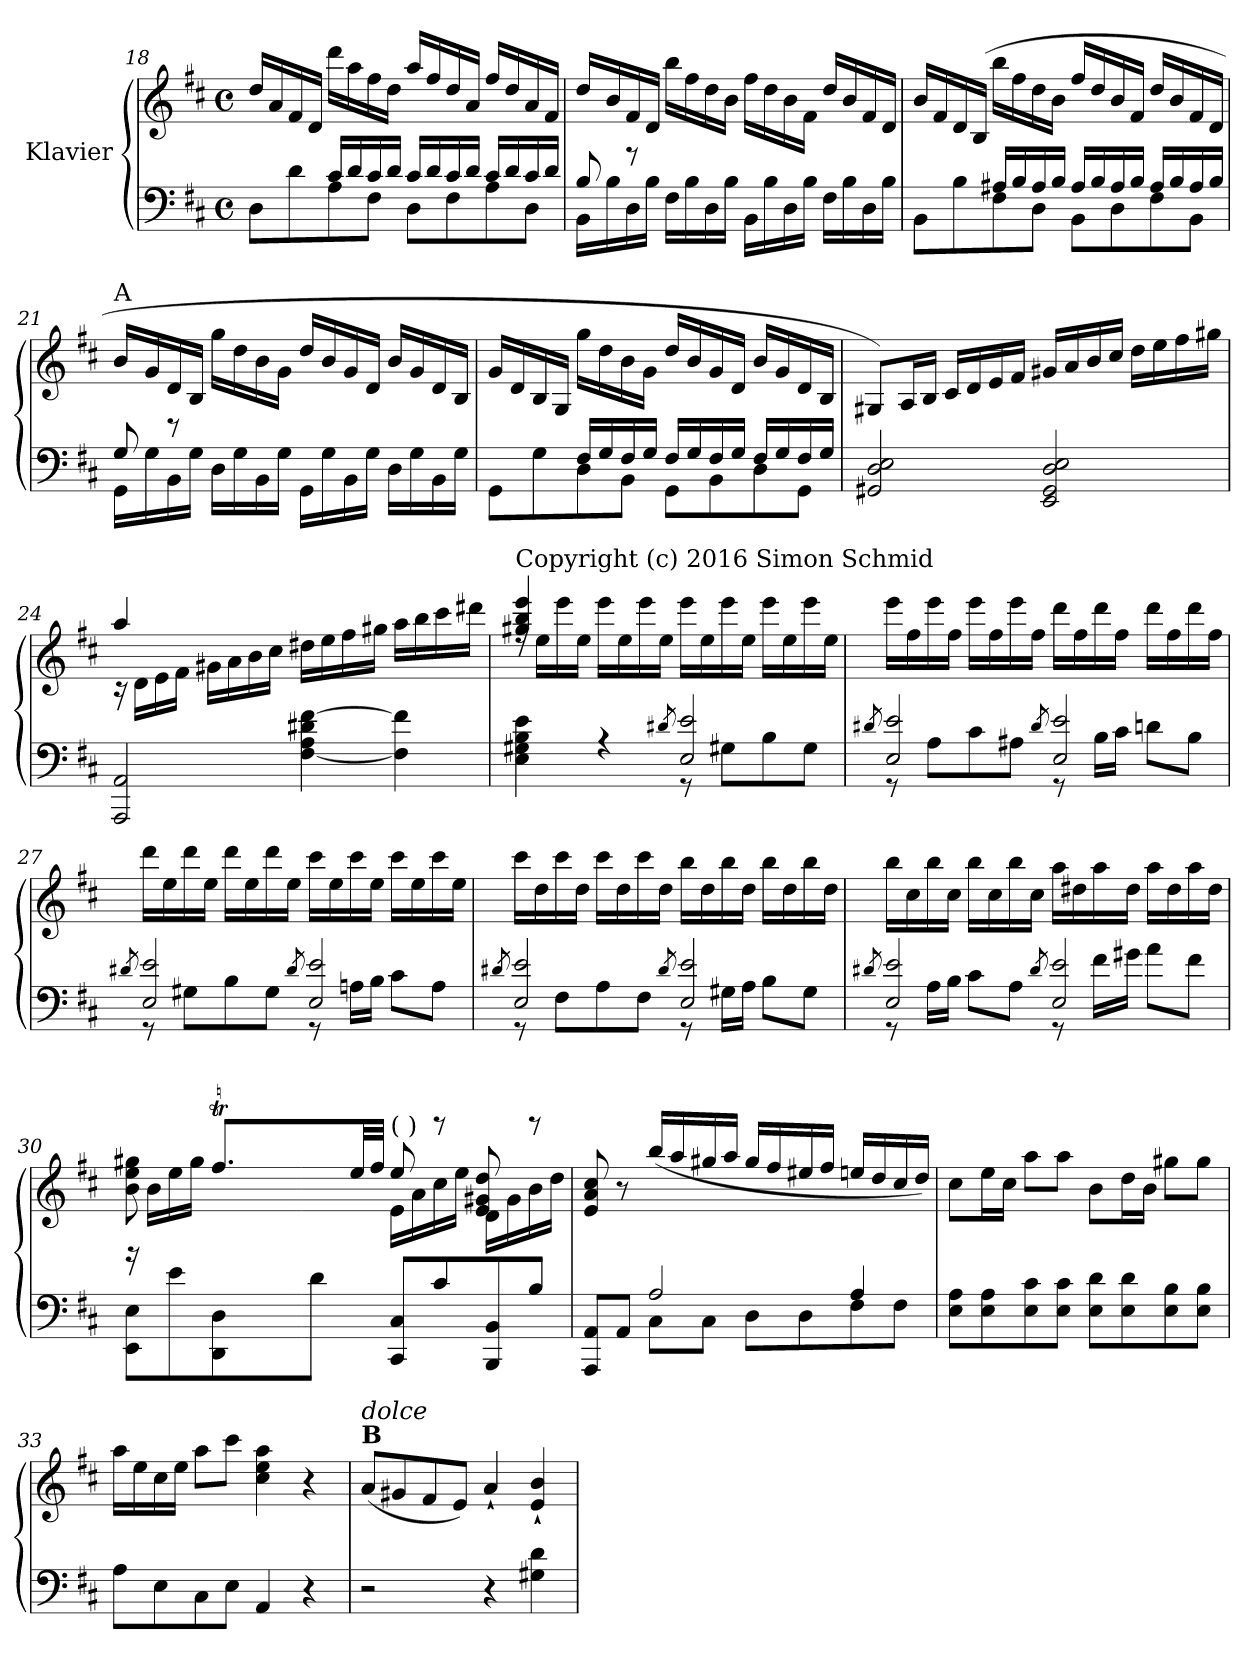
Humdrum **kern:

**kern	**kern
*part1	*part1
*staff2	*staff1
*I"Klavier	*
*clefF4	*clefG2
*k[f#c#]	*k[f#c#]
*M4/4	*M4/4
*met(c)	*met(c)
=18	=18
*^	*
4ryy	8D\L	16dd/LL
.	.	16a/
.	8d\	16f#/
.	.	(16d/JJ
16c#/LL)	8A\	16ddd\LL
16d/	.	16aa\
16c#/	8F#\J	16ff#\
16d/JJ	.	16dd\JJ
16c#/LL	8D\L	16aa/LL
16d/	.	16ff#/
16c#/	8F#\	16dd/
16d/JJ	.	16a/JJ
16c#/LL	8A\	16ff#/LL
16d/	.	16dd/
16c#/	8D\J	16a/
16d/JJ	.	16f#/JJ
!!LO:LB:g=z
=19	=19	=19
8B/	16BB\LL	16dd/LL
.	16B\	16b/
8r	16D\	16f#/
.	16B\JJ	16d/JJ
4ryy	16F#\LL	16bb\LL
.	16B\	16ff#\
.	16D\	16dd\
.	16B\JJ	16b\JJ
2ryy	16BB\LL	16ff#\LL
.	16B\	16dd\
.	16D\	16b\
.	16B\JJ	16f#\JJ
.	16F#\LL	16dd/LL
.	16B\	16b/
.	16D\	16f#/
.	16B\JJ	16d/JJ
=20	=20	=20
4rGGyy	8BB\L	16b/LL
.	.	16f#/
.	8B\	16d/
.	.	(16B/JJ
16A#X/LL)	8F#\	16bb\LL
16B/	.	16ff#\
16A#/	8D\J	16dd\
16B/JJ	.	16b\JJ
16A#/LL	8BB\L	16ff#/LL
16B/	.	16dd/
16A#/	8D\	16b/
16B/JJ	.	16f#/JJ
16A#/LL	8F#\	16dd/LL
16B/	.	16b/
16A#/	8BB\J	16f#/
16B/JJ	.	16d/JJ
!!LO:LB:g=z
=21	=21	=21
!	!	!LO:TX:a:t=A
8G/	16GG\LL	16b/LL
.	16G\	16g/
8r	16BB\	16d/
.	16G\JJ	16B/JJ
4ryy	16D\LL	16gg\LL
.	16G\	16dd\
.	16BB\	16b\
.	16G\JJ	16g\JJ
2ryy	16GG\LL	16dd/LL
.	16G\	16b/
.	16BB\	16g/
.	16G\JJ	16d/JJ
.	16D\LL	16b/LL
.	16G\	16g/
.	16BB\	16d/
.	16G\JJ	16B/JJ
=22	=22	=22
4rFyy	8GG\L	16g/LL
.	.	16d/
.	8G\	16B/
.	.	16G/JJ
16F#/LL	8D\	16gg\LL
16G/	.	16dd\
16F#/	8BB\J	16b\
16G/JJ	.	16g\JJ
16F#/LL	8GG\L	16dd/LL
16G/	.	16b/
16F#/	8BB\	16g/
16G/JJ	.	16d/JJ
16F#/LL	8D\	16b/LL
16G/	.	16g/
16F#/	8GG\J	16d/
(>16G/JJ	.	16B/JJ
*v	*v	*
!!LO:LB:g=z
=23	=23
2GG#X/ 2D/ 2E/	8G#X/L)
.	16A/L
.	16B/JJ
.	16c#/LL
.	16d/
.	16e/
.	16f#/JJ
2EE/ 2GG#/ 2D/ 2E/	16g#X/LL
.	16a/
.	16b/
.	16cc#/JJ
.	16dd\LL
.	16ee\
.	16ff#\
.	16gg#X\JJ
=24	=24
*	*^
2AAA/ 2AA/	4aa/	16r
.	.	16d\LL
.	.	16e\
.	.	16f#\JJ
.	4ryy	16g#X\LL
.	.	16a\
.	.	16b\
.	.	16cc#\JJ
[4F#\ 4A\ 4d#X\ [4f#\	2ryy	16dd#X\LL
.	.	16ee\
.	.	16ff#\
.	.	16gg#X\JJ
4F#\] 4f#\]	.	16aa\LL
.	.	16bb\
.	.	16ccc#\
.	.	16ddd#X\JJ
!!LO:LB:g=z	!!
=25	=25	=25
*^	*	*
!	!	!LO:TX:a:t=Copyright (c) 2016 Simon Schmid	!
4rcyy	4E\ 4G#X\ 4B\ 4e\	4gg#X/ 4bb/ 4eee/	16rff
.	.	.	16ee\LL
.	.	.	16eee\
.	.	.	16ee\JJ
4rAyy	4rA	4ryy	16eee\LL
.	.	.	16ee\
.	.	.	16eee\
.	.	.	16ee\JJ
8qd#X/	.	.	.
2E/ 2e/	8r	2ryy	16eee\LL
.	.	.	16ee\
.	8G#X\L	.	16eee\
.	.	.	16ee\JJ
.	8B\	.	16eee\LL
.	.	.	16ee\
.	8G#\J	.	16eee\
.	.	.	16ee\JJ
*	*	*v	*v
=26	=26	=26
8qd#X/	.	.
2E/ 2e/	8r	16eee\LL
.	.	16ff#\
.	8A\L	16eee\
.	.	16ff#\JJ
.	8c#\	16eee\LL
.	.	16ff#\
.	8A#X\J	16eee\
.	.	16ff#\JJ
8qd#/	.	.
2E/ 2e/	8r	16ddd\LL
.	.	16ff#\
.	16B\LL	16ddd\
.	16c#\JJ	16ff#\JJ
.	8dn\L	16ddd\LL
.	.	16ff#\
.	8B\J	16ddd\
.	.	16ff#\JJ
!!LO:PB:g=z
=27	=27	=27
8qd#X/	.	.
2E/ 2e/	8r	16ddd\LL
.	.	16ee\
.	8G#X\L	16ddd\
.	.	16ee\JJ
.	8B\	16ddd\LL
.	.	16ee\
.	8G#\J	16ddd\
.	.	16ee\JJ
8qd#/	.	.
2E/ 2e/	8r	16ccc#\LL
.	.	16ee\
.	16An\LL	16ccc#\
.	16B\JJ	16ee\JJ
.	8c#\L	16ccc#\LL
.	.	16ee\
.	8A\J	16ccc#\
.	.	16ee\JJ
=28	=28	=28
8qd#X/	.	.
2E/ 2e/	8r	16ccc#\LL
.	.	16dd\
.	8F#\L	16ccc#\
.	.	16dd\JJ
.	8A\	16ccc#\LL
.	.	16dd\
.	8F#\J	16ccc#\
.	.	16dd\JJ
8qd#/	.	.
2E/ 2e/	8r	16bb\LL
.	.	16dd\
.	16G#X\LL	16bb\
.	16A\JJ	16dd\JJ
.	8B\L	16bb\LL
.	.	16dd\
.	8G#\J	16bb\
.	.	16dd\JJ
!!LO:LB:g=z
=29	=29	=29
8qd#X/	.	.
2E/ 2e/	8r	16bb\LL
.	.	16cc#\
.	16A\LL	16bb\
.	16B\JJ	16cc#\JJ
.	8c#\L	16bb\LL
.	.	16cc#\
.	8A\J	16bb\
.	.	16cc#\JJ
8qd#/	.	.
2E/ 2e/	8r	16aa\LL
.	.	16dd#X\
.	16f#\LL	16aa\
.	16g#X\JJ	16dd#\JJ
.	8a\L	16aa\LL
.	.	16dd#\
.	8f#\J	16aa\
.	.	16dd#\JJ
*v	*v	*
=30	=30
*	*^
*	*	*^
8EE\ 8E\L	16rD	8b\ 8ee\ 8gg#X\	4rgggyy
.	16b\LL	.	.
8e\	16ee\	8reyy	.
.	16gg#\JJ	.	.
8DD\ 8D\	8.ff#t/L	4ryy	32rbbbyy
.	.	.	32ff#/LLLyy
.	.	.	32gg#/yy
.	.	.	32ff#/yy
8d\J	.	.	32gg#/yy
.	.	.	32ff#/JJJyy
.	32ee/LL	.	16ryy
.	32ff#/JJJ	.	.
!	!LO:TX:a:t=(   )	!	!
8CC#/ 8C#/L	16e\LL	8ee/	2raayy
.	16a\	.	.
8c#/	16cc#\	8rggg	.
.	16ee\JJ	.	.
8BBB/ 8BB/	16d\LL	8e/ 8g#X/ 8dd/	.
.	16g#\	.	.
8B/J	16b\	8rggg	.
.	16dd\JJ	.	.
*	*v	*v	*v
!!LO:LB:g=z
=31	=31
*^	*
8AAA/ 8AA/L	4rAyy	8e/ 8a/ 8cc#/
8AA/J	.	8r
2A/	8C#\L	(>16bb/LL
.	.	16aa/
.	8C#\J	16gg#X/
.	.	16aa/JJ
.	8D\L	16gg#/LL
.	.	16ff#/
.	8D\	16ee#X/
.	.	16ff#/JJ
4A/	8F#\	16een/LL
.	.	16dd/
.	8F#\J	16cc#/
.	.	16dd/JJ)
*v	*v	*
=32	=32
8E\ 8A\L	8cc#\L
8E\ 8A\	16ee\L
.	16cc#\JJ
8E\ 8c#\	8aa\L
8E\ 8c#\J	8aa\J
8E\ 8d\L	8b\L
8E\ 8d\	16dd\L
.	16b\JJ
8E\ 8B\	8gg#X\L
8E\ 8B\J	8gg#\J
=33	=33
8A\L	16aa\LL
.	16ee\
8E\	16cc#\
.	16ee\JJ
8C#\	8aa\L
8E\J	8ccc#\J
4AA/	4cc#\ 4ee\ 4aa\
4r	4r
!!LO:LB:g=z
=34	=34
!	!LO:TX:a:B:t=B
!	!LO:TX:a:i:t=dolce
2r	(8a/L
.	8g#X/
.	8f#/
.	8e/J)
4r	4a`/
4G#X\ 4d\	4e/` 4b/`
=	=
*-	*-
